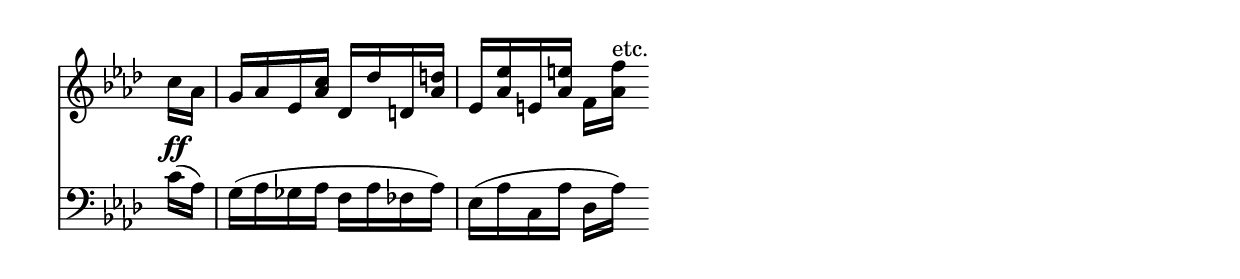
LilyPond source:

\version "2.6.3"
\include "english.ly"

\score {
\relative c'' <<
  \new Staff {
  \key af \major
  \time 2/4
  \partial 16*2 c16 af16 | g16 af16 ef16 <af c>16 df,16 df'16 d,16 <af' d>16 | ef16 <af ef'>16 e16 <af e'>16 f16[ <af f'>16]^"etc." \bar ""
  }

  \new Staff {
  \clef bass
  \key af \major
  \time 2/4
  \partial 16*2 c,16^\ff( af16) | g16( af16 gf16 af16 f16 af16 ff16 af16) | ef16( af16 c,16 af'16 df,16[ af'16])
  } >>

 \midi { \tempo 8 = 140 }
  \layout {  
    indent = 0.0\cm
    \context {
      \Score
       \remove Bar_number_engraver
    }
     \context {
       \Staff \remove Time_signature_engraver
    }
  }
}
\paper { raggedright = ##t }